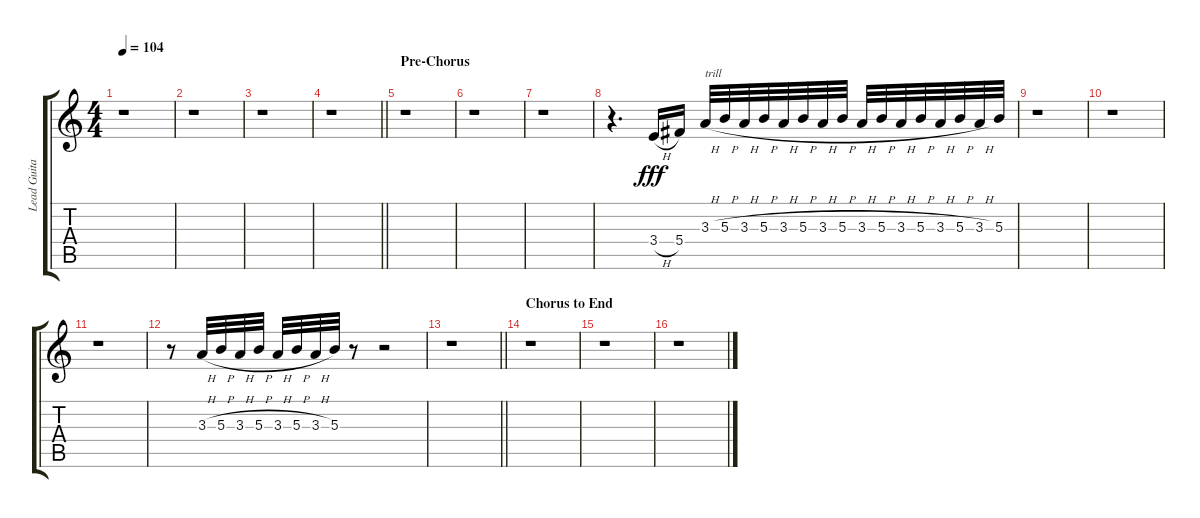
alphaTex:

\track ("Lead Guitar" "Lead Guita") {instrument overdrivenguitar}
\staff {score tabs}
\tuning (Eb4 Bb3 Gb3 Db3 Ab2 Eb2) {hide}
\ts (4 4)
\tempo 104
\clef g2
\ks c
r.1{dy ppp} |
r.1 |
r.1 |
\barLineRight lightlight
r.1 |
\section ("" "Pre-Chorus")
r.1 |
r.1 |
r.1 |
r.4{d} 3.4{h}.16{dy fff} 5.4.16 3.3{h}.32{txt "trill"} 5.3{h}.32 3.3{h}.32 5.3{h}.32 3.3{h}.32 5.3{h}.32 3.3{h}.32 5.3{h}.32 3.3{h}.32 5.3{h}.32 3.3{h}.32 5.3{h}.32 3.3{h}.32 5.3{h}.32 3.3{h}.32 5.3.32 |
r.1 |
r.1 |
r.1 |
r.8 3.3{h}.32 5.3{h}.32 3.3{h}.32 5.3{h}.32 3.3{h}.32 5.3{h}.32 3.3{h}.32 5.3.32 r.8 r.2 |
\barLineRight lightlight
r.1 |
\section ("" "Chorus to End")
r.1 |
r.1 |
r.1
